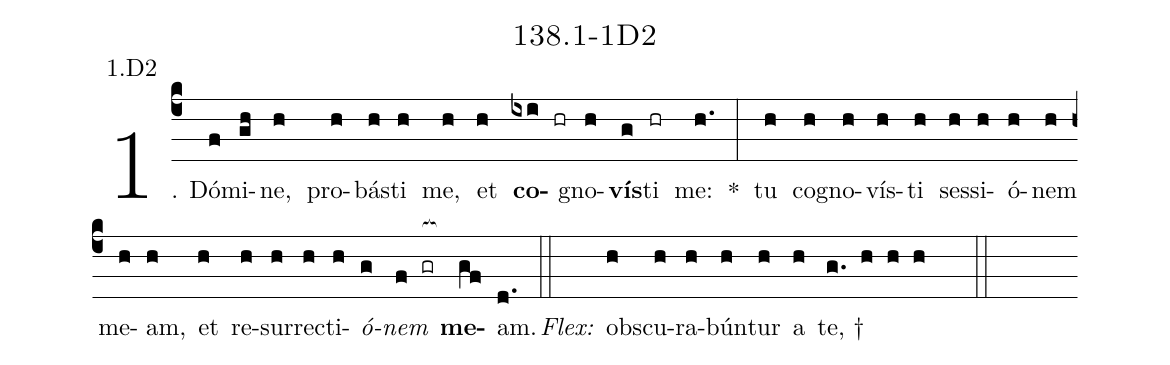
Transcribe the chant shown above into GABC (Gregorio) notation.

name: 138.1-1D2;
annotation: 1.D2;
%%
(c4)1. Dó(f)mi(gh)ne,(h) pro(h)bás(h)ti(h) me,(h) et(h) <b>co</b>(ixi hr)gno(h)<b>vís</b>(g)ti(hr) me:(h.) *(:) tu(h) co(h)gno(h)vís(h)ti(h) ses(h)si(h)ó(h)nem(h) me(h)am,(h) et(h) re(h)sur(h)rec(h)ti(h)<i>ó</i>(g)<i>nem</i>(f gr[ocb:1{]) <b>me</b>(gf[ocb:0}])am.(d.) (::)
<i>Flex:</i>()  obs(h)cu(h)ra(h)bún(h)tur(h) a(h) te, †(g. h h h  ::)
